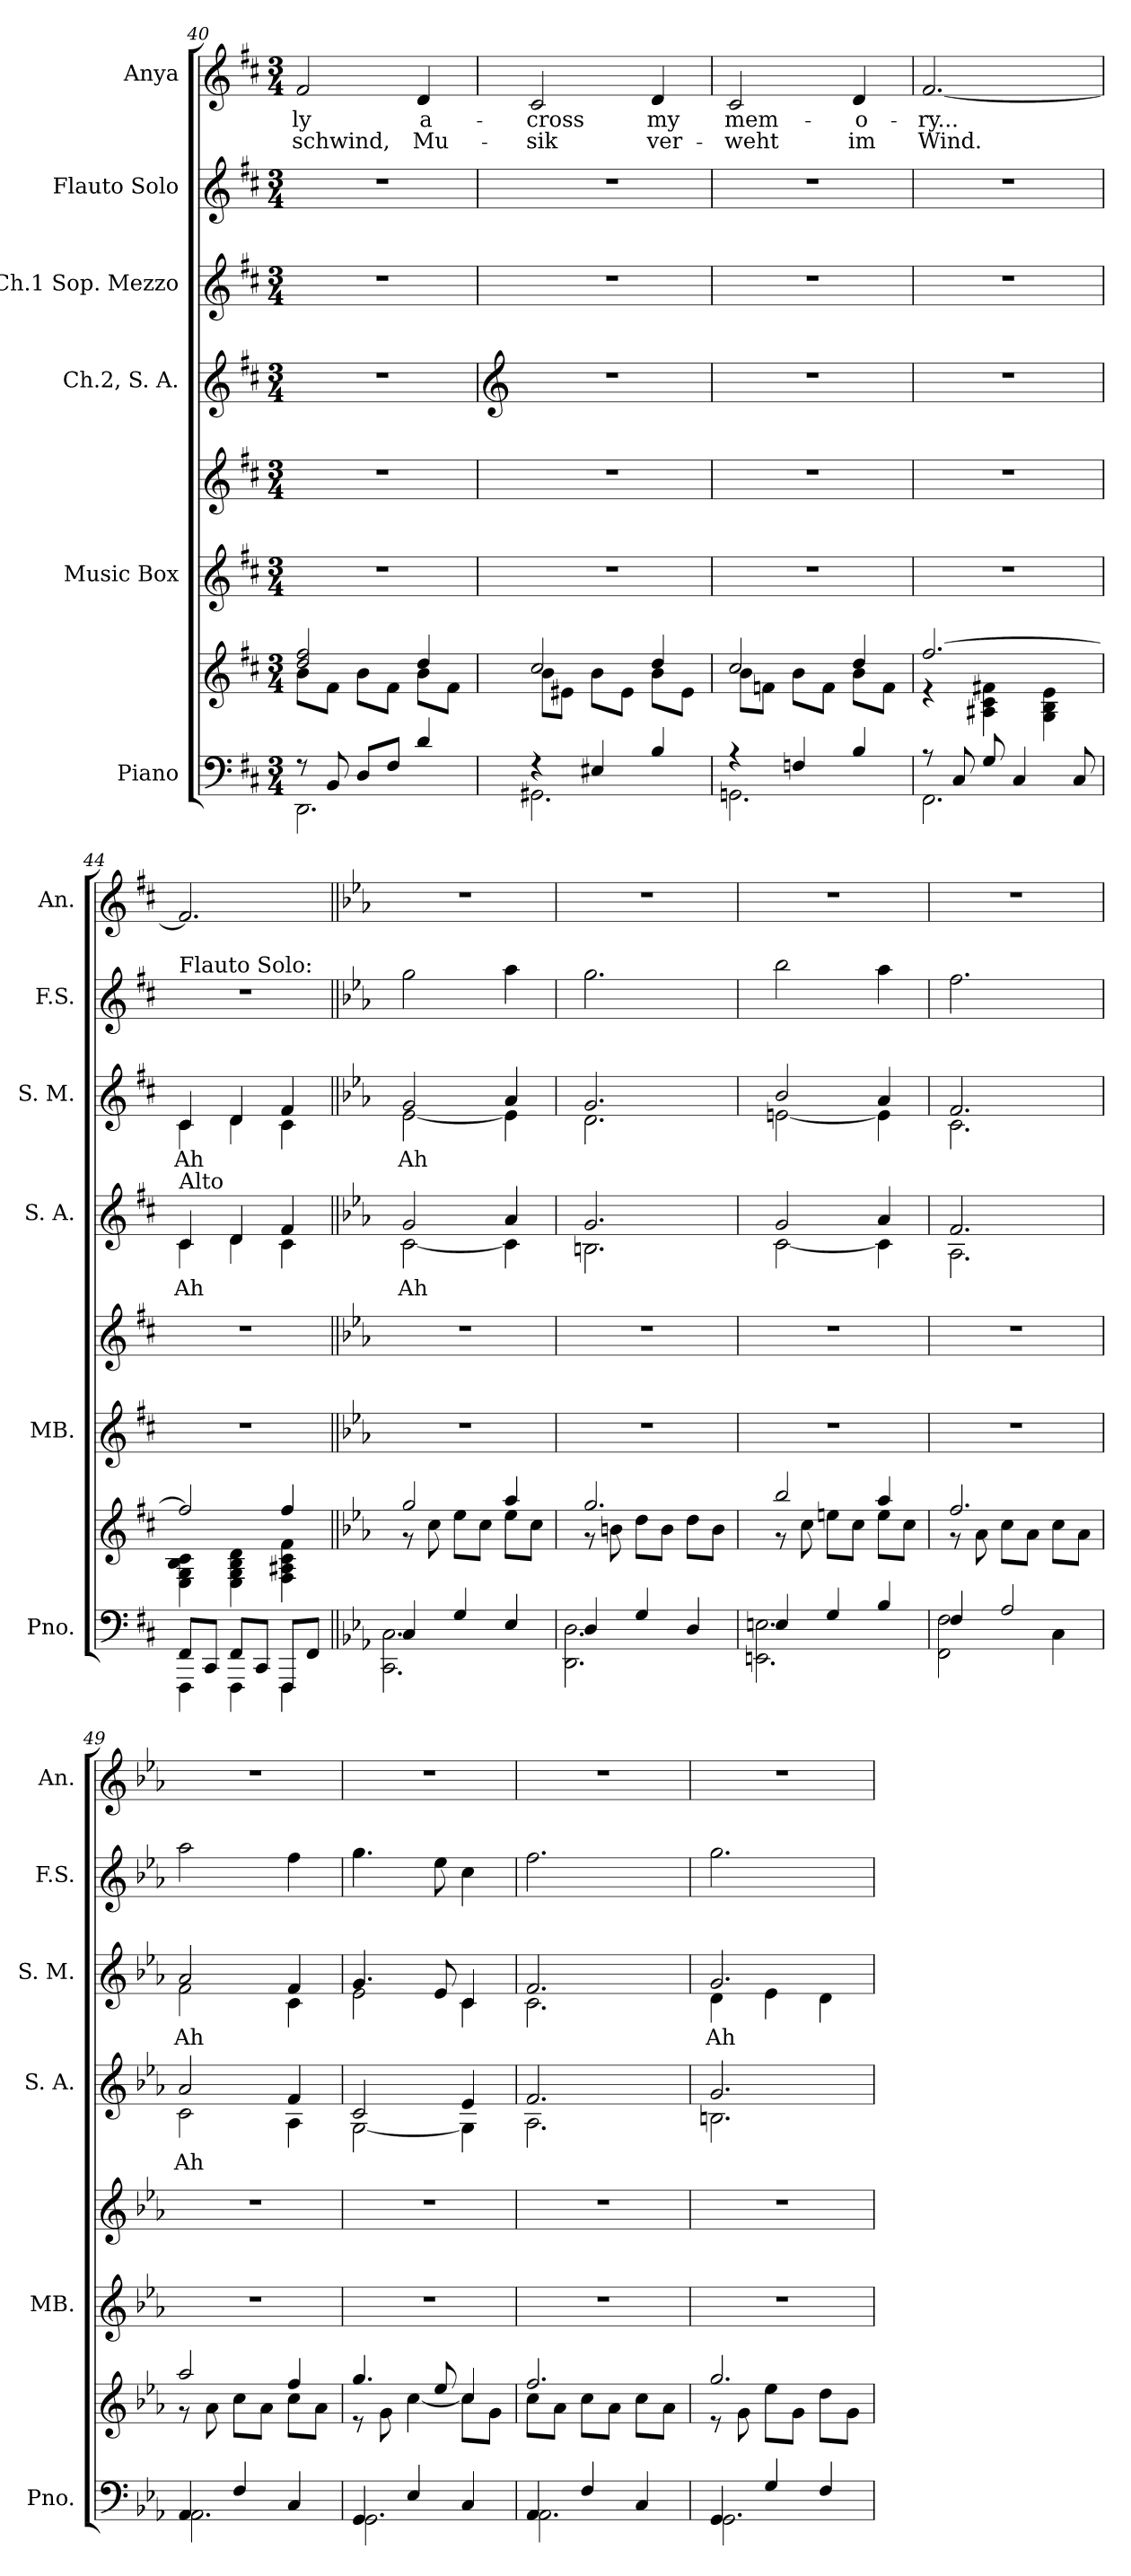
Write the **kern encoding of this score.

**kern	**kern	**kern	**kern	**kern	**text	**kern	**text	**kern	**kern	**text	**text
*part6	*part6	*part5	*part5	*part4	*part4	*part3	*part3	*part2	*part1	*part1	*part1
*staff8	*staff7	*staff6	*staff5	*staff4	*staff4	*staff3	*staff3	*staff2	*staff1	*staff1	*staff1
*I"Piano	*	*I"Music Box	*	*I"Ch.2, S. A.	*	*I"Ch.1 Sop. Mezzo	*	*I"Flauto Solo	*I"Anya	*	*
*I'Pno.	*	*I'MB.	*	*I'S. A.	*	*I'S. M.	*	*I'F.S.	*I'An.	*	*
*clefF4	*clefG2	*clefG2	*clefG2	*clefG2	*	*clefG2	*	*clefG2	*clefG2	*	*
*k[f#c#]	*k[f#c#]	*k[f#c#]	*k[f#c#]	*k[f#c#]	*	*k[f#c#]	*	*k[f#c#]	*k[f#c#]	*	*
*M3/4	*M3/4	*M3/4	*M3/4	*M3/4	*	*M3/4	*	*M3/4	*M3/4	*	*
=40	=40	=40	=40	=40	=40	=40	=40	=40	=40	=40	=40
*^	*^	*	*	*	*	*	*	*	*	*	*
!	!	!	!	!	!	!	!	!	!	!	!	!LO:LY:b	!LO:LY:b
8r	2.DD\	2dd/ 2ff#/	8b\L	2.r	2.r	2.r	.	2.r	.	2.r	2f#/	-ly	-schwind,
8BB/	.	.	8f#\J	.	.	.	.	.	.	.	.	.	.
8D/L	.	.	8b\L	.	.	.	.	.	.	.	.	.	.
8F#/J	.	.	8f#\J	.	.	.	.	.	.	.	.	.	.
!	!	!	!	!	!	!	!	!	!	!	!	!LO:LY:b	!LO:LY:b
4d/	.	4dd/	8b\L	.	.	.	.	.	.	.	4d/	a-	Mu-
.	.	.	8f#\J	.	.	.	.	.	.	.	.	.	.
!!LO:PB:g=z
=41	=41	=41	=41	=41	=41	=41	=41	=41	=41	=41	=41	=41	=41
*	*	*	*	*	*	*clefG2	*	*	*	*	*	*	*
!	!	!	!	!	!	!	!	!	!	!	!	!LO:LY:b	!LO:LY:b
4r	2.GG#X\	2cc#/	8b\L	2.r	2.r	2.r	.	2.r	.	2.r	2c#/	-cross	-sik
.	.	.	8e#X\J	.	.	.	.	.	.	.	.	.	.
4E#X/	.	.	8b\L	.	.	.	.	.	.	.	.	.	.
.	.	.	8e#\J	.	.	.	.	.	.	.	.	.	.
!	!	!	!	!	!	!	!	!	!	!	!	!LO:LY:b	!LO:LY:b
4B/	.	4dd/	8b\L	.	.	.	.	.	.	.	4d/	my	ver-
.	.	.	8e#\J	.	.	.	.	.	.	.	.	.	.
=42	=42	=42	=42	=42	=42	=42	=42	=42	=42	=42	=42	=42	=42
!	!	!	!	!	!	!	!	!	!	!	!	!LO:LY:b	!LO:LY:b
4r	2.GGn\	2cc#/	8b\L	2.r	2.r	2.r	.	2.r	.	2.r	2c#/	mem-	-weht
.	.	.	8fn\J	.	.	.	.	.	.	.	.	.	.
4Fn/	.	.	8b\L	.	.	.	.	.	.	.	.	.	.
.	.	.	8f\J	.	.	.	.	.	.	.	.	.	.
!	!	!	!	!	!	!	!	!	!	!	!	!LO:LY:b	!LO:LY:b
4B/	.	4dd/	8b\L	.	.	.	.	.	.	.	4d/	-o-	im
.	.	.	8f\J	.	.	.	.	.	.	.	.	.	.
=43	=43	=43	=43	=43	=43	=43	=43	=43	=43	=43	=43	=43	=43
!	!	!	!	!	!	!	!	!	!	!	!	!LO:LY:b	!LO:LY:b
8r	2.FF#\	[2.ff#/	4r	2.r	2.r	2.r	.	2.r	.	2.r	[2.f#/	-ry...	Wind.
8C#/	.	.	.	.	.	.	.	.	.	.	.	.	.
8G/	.	.	4A#X\ 4c#\ 4f#X\	.	.	.	.	.	.	.	.	.	.
4C#/	.	.	.	.	.	.	.	.	.	.	.	.	.
.	.	.	4G\ 4B\ 4e\	.	.	.	.	.	.	.	.	.	.
8C#/	.	.	.	.	.	.	.	.	.	.	.	.	.
=44	=44	=44	=44	=44	=44	=44	=44	=44	=44	=44	=44	=44	=44
*	*	*	*	*	*	*^	*	*	*	*	*	*	*
!	!	!	!	!	!	!	!	!	!	!	!LO:TX:a:t=Flauto Solo&colon;	!	!	!
!	!	!	!	!	!	!	!	!	!LO:TX:a:t=Soprano&colon;	!	!	!	!	!
!	!	!	!	!	!	!LO:TX:a:t=Alto	!	!	!	!	!	!	!	!
!	!	!	!	!	!	!	!	!LO:LY:b	!	!LO:LY:b	!	!	!	!
*	*	*	*	*	*	*	*	*	*^	*	*	*	*	*
!	!	!	!	!	!	!	!	!	!	!	!LO:LY:b	!	!	!	!
8FF#/L	4FFF#\	2ff#/]	4E\ 4G\ 4B\ 4c#\	2.r	2.r	4c#/	4c#\	Ah	4c#/	4c#\	Ah	2.r	2.f#/]	.	.
8CC#/J	.	.	.	.	.	.	.	.	.	.	.	.	.	.	.
8FF#/L	4FFF#\	.	4E\ 4G\ 4B\ 4d\	.	.	4d/	4d\	.	4d/	4d\	.	.	.	.	.
8CC#/J	.	.	.	.	.	.	.	.	.	.	.	.	.	.	.
8FFF#/L	4FFF#\	4ff#/	4F#\ 4A#X\ 4c#\ 4f#\	.	.	4f#/	4c#\	.	4f#/	4c#\	.	.	.	.	.
8FF#/J	.	.	.	.	.	.	.	.	.	.	.	.	.	.	.
!!LO:PB:g=z
=45||	=45||	=45||	=45||	=45||	=45||	=45||	=45||	=45||	=45||	=45||	=45||	=45||	=45||	=45||	=45||
*k[b-e-a-]	*	*k[b-e-a-]	*	*k[b-e-a-]	*k[b-e-a-]	*k[b-e-a-]	*	*	*k[b-e-a-]	*	*	*k[b-e-a-]	*k[b-e-a-]	*	*
!	!	!	!	!	!	!	!	!LO:LY:b	!	!	!LO:LY:b	!	!	!	!
4C/	2.CC\ 2.C\	2gg/	8r	2.r	2.r	2g/	[2c\	Ah	2g/	[2e-\	Ah	2gg\	2.r	.	.
.	.	.	8cc\	.	.	.	.	.	.	.	.	.	.	.	.
4G/	.	.	8ee-\L	.	.	.	.	.	.	.	.	.	.	.	.
.	.	.	8cc\J	.	.	.	.	.	.	.	.	.	.	.	.
4E-/	.	4aa-/	8ee-\L	.	.	4a-/	4c\]	.	4a-/	4e-\]	.	4aa-\	.	.	.
.	.	.	8cc\J	.	.	.	.	.	.	.	.	.	.	.	.
=46	=46	=46	=46	=46	=46	=46	=46	=46	=46	=46	=46	=46	=46	=46	=46
4D/	2.DD\ 2.D\	2.gg/	8r	2.r	2.r	2.g/	2.Bn\	.	2.g/	2.d\	.	2.gg\	2.r	.	.
.	.	.	8bn\	.	.	.	.	.	.	.	.	.	.	.	.
4G/	.	.	8dd\L	.	.	.	.	.	.	.	.	.	.	.	.
.	.	.	8b\J	.	.	.	.	.	.	.	.	.	.	.	.
4D/	.	.	8dd\L	.	.	.	.	.	.	.	.	.	.	.	.
.	.	.	8b\J	.	.	.	.	.	.	.	.	.	.	.	.
=47	=47	=47	=47	=47	=47	=47	=47	=47	=47	=47	=47	=47	=47	=47	=47
4En/	2.EEn\ 2.E\	2bb-/	8r	2.r	2.r	2g/	[2c\	.	2b-/	[2en\	.	2bb-\	2.r	.	.
.	.	.	8cc\	.	.	.	.	.	.	.	.	.	.	.	.
4G/	.	.	8een\L	.	.	.	.	.	.	.	.	.	.	.	.
.	.	.	8cc\J	.	.	.	.	.	.	.	.	.	.	.	.
4B-/	.	4aa-/	8ee\L	.	.	4a-/	4c\]	.	4a-/	4e\]	.	4aa-\	.	.	.
.	.	.	8cc\J	.	.	.	.	.	.	.	.	.	.	.	.
=48	=48	=48	=48	=48	=48	=48	=48	=48	=48	=48	=48	=48	=48	=48	=48
4F/	2FF\ 2F\	2.ff/	8r	2.r	2.r	2.f/	2.A-\	.	2.f/	2.c\	.	2.ff\	2.r	.	.
.	.	.	8a-\	.	.	.	.	.	.	.	.	.	.	.	.
2A-/	.	.	8cc\L	.	.	.	.	.	.	.	.	.	.	.	.
.	.	.	8a-\J	.	.	.	.	.	.	.	.	.	.	.	.
.	4C\	.	8cc\L	.	.	.	.	.	.	.	.	.	.	.	.
.	.	.	8a-\J	.	.	.	.	.	.	.	.	.	.	.	.
!!LO:PB:g=z
=49	=49	=49	=49	=49	=49	=49	=49	=49	=49	=49	=49	=49	=49	=49	=49
!	!	!	!	!	!	!	!	!LO:LY:b	!	!	!LO:LY:b	!	!	!	!
4AA-/	2.AA-\	2aa-/	8r	2.r	2.r	2a-/	2c\	Ah	2a-/	2f\	Ah	2aa-\	2.r	.	.
.	.	.	8a-\	.	.	.	.	.	.	.	.	.	.	.	.
4F/	.	.	8cc\L	.	.	.	.	.	.	.	.	.	.	.	.
.	.	.	8a-\J	.	.	.	.	.	.	.	.	.	.	.	.
4C/	.	4ff/	8cc\L	.	.	4f/	4A-\	.	4f/	4c\	.	4ff\	.	.	.
.	.	.	8a-\J	.	.	.	.	.	.	.	.	.	.	.	.
=50	=50	=50	=50	=50	=50	=50	=50	=50	=50	=50	=50	=50	=50	=50	=50
4GG/	2.GG\	4.gg/	8r	2.r	2.r	2c/	[2G\	.	4.g/	2e-\	.	4.gg\	2.r	.	.
.	.	.	8g\	.	.	.	.	.	.	.	.	.	.	.	.
4E-/	.	.	[4cc\	.	.	.	.	.	.	.	.	.	.	.	.
.	.	8ee-/	.	.	.	.	.	.	8e-/	.	.	8ee-\	.	.	.
4C/	.	4cc/	8cc\L]	.	.	4e-/	4G\]	.	4c/	4c\	.	4cc\	.	.	.
.	.	.	8g\J	.	.	.	.	.	.	.	.	.	.	.	.
=51	=51	=51	=51	=51	=51	=51	=51	=51	=51	=51	=51	=51	=51	=51	=51
4AA-/	2.AA-\	2.ff/	8cc\L	2.r	2.r	2.f/	2.A-\	.	2.f/	2.c\	.	2.ff\	2.r	.	.
.	.	.	8a-\J	.	.	.	.	.	.	.	.	.	.	.	.
4F/	.	.	8cc\L	.	.	.	.	.	.	.	.	.	.	.	.
.	.	.	8a-\J	.	.	.	.	.	.	.	.	.	.	.	.
4C/	.	.	8cc\L	.	.	.	.	.	.	.	.	.	.	.	.
.	.	.	8a-\J	.	.	.	.	.	.	.	.	.	.	.	.
=52	=52	=52	=52	=52	=52	=52	=52	=52	=52	=52	=52	=52	=52	=52	=52
!	!	!	!	!	!	!	!	!	!	!	!LO:LY:b	!	!	!	!
4GG/	2.GG\	2.gg/	8r	2.r	2.r	2.g/	2.Bn\	.	2.g/	4d\	Ah	2.gg\	2.r	.	.
.	.	.	8g\	.	.	.	.	.	.	.	.	.	.	.	.
4G/	.	.	8ee-\L	.	.	.	.	.	.	4e-\	.	.	.	.	.
.	.	.	8g\J	.	.	.	.	.	.	.	.	.	.	.	.
4F/	.	.	8dd\L	.	.	.	.	.	.	4d\	.	.	.	.	.
.	.	.	8g\J	.	.	.	.	.	.	.	.	.	.	.	.
*v	*v	*	*	*	*	*v	*v	*	*v	*v	*	*	*	*	*
*	*v	*v	*	*	*	*	*	*	*	*	*	*
=	=	=	=	=	=	=	=	=	=	=	=
*-	*-	*-	*-	*-	*-	*-	*-	*-	*-	*-	*-
